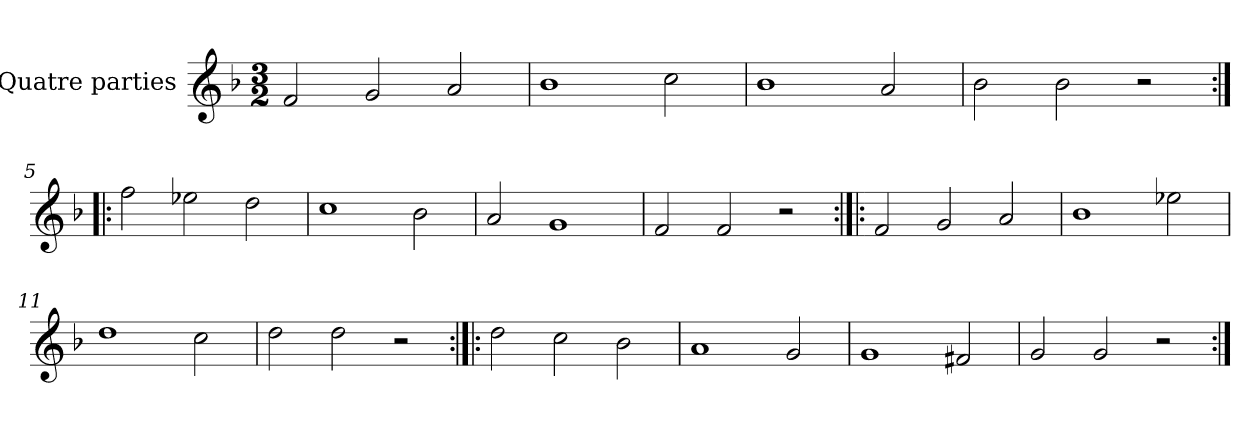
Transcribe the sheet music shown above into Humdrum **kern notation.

**kern
*part1
*staff1
*I"Quatre parties
*clefG2
*k[b-]
*M3/2
*MM180
=1
2f/
2g/
2a/
=2
1b-
2cc\
=3
1b-
2a/
=4
2b-\
2b-\
2r
=5:|!|:
2ff\
2ee-X\
2dd\
=6
1cc
2b-\
=7
2a/
1g
=8
2f/
2f/
2r
=9:|!|:
2f/
2g/
2a/
=10
1b-
2ee-X\
=11
1dd
2cc\
=12
2dd\
2dd\
2r
=13:|!|:
2dd\
2cc\
2b-\
=14
1a
2g/
=15
1g
2f#X/
=16
2g/
2g/
2r
=:|!
*-
